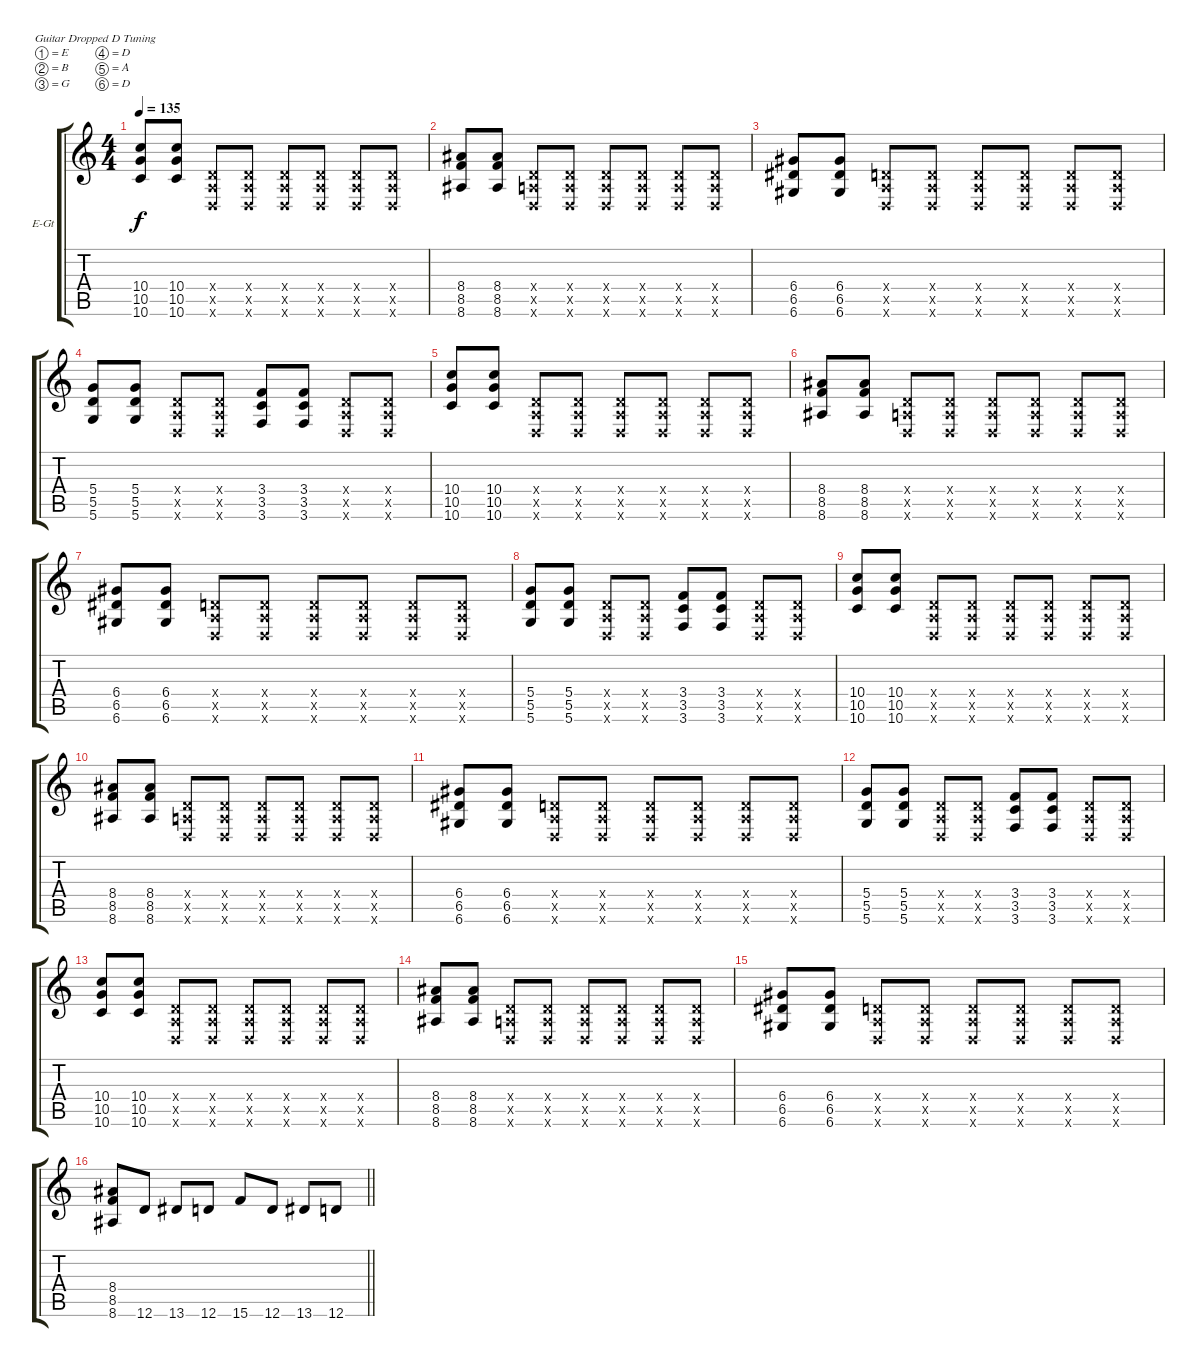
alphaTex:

\defaultSystemsLayout 4
\bracketExtendMode groupsimilarinstruments
\firstSystemTrackNameOrientation horizontal
\otherSystemsTrackNameOrientation horizontal
\track ("Electric Guitar" "E-Gt") {instrument distortionguitar}
\staff {score tabs}
\tuning (E4 B3 G3 D3 A2 D2)
\ts (4 4)
\tempo 135
\clef g2
\ks c
(10.6 10.5 10.4).8{dy f} (10.4 10.5 10.6).8 (0.6{x} 0.5{x} 0.4{x}).8 (0.6{x} 0.4{x} 0.5{x}).8 (0.6{x} 0.4{x} 0.5{x}).8 (0.6{x} 0.4{x} 0.5{x}).8 (0.6{x} 0.4{x} 0.5{x}).8 (0.6{x} 0.5{x} 0.4{x}).8 |
(8.6 8.5 8.4).8 (8.4 8.5 8.6).8 (0.6{x} 0.4{x} 0.5{x}).8 (0.6{x} 0.4{x} 0.5{x}).8 (0.6{x} 0.4{x} 0.5{x}).8 (0.6{x} 0.4{x} 0.5{x}).8 (0.6{x} 0.4{x} 0.5{x}).8 (0.6{x} 0.5{x} 0.4{x}).8 |
(6.6 6.4 6.5).8 (6.5 6.4 6.6).8 (0.4{x} 0.6{x} 0.5{x}).8 (0.4{x} 0.6{x} 0.5{x}).8 (0.4{x} 0.6{x} 0.5{x}).8 (0.4{x} 0.6{x} 0.5{x}).8 (0.4{x} 0.5{x} 0.6{x}).8 (0.4{x} 0.5{x} 0.6{x}).8 |
(5.4 5.5 5.6).8 (5.4 5.5 5.6).8 (0.4{x} 0.5{x} 0.6{x}).8 (0.4{x} 0.5{x} 0.6{x}).8 (3.4 3.5 3.6).8 (3.4 3.5 3.6).8 (0.4{x} 0.5{x} 0.6{x}).8 (0.5{x} 0.4{x} 0.6{x}).8 |
(10.6 10.5 10.4).8 (10.4 10.5 10.6).8 (0.6{x} 0.5{x} 0.4{x}).8 (0.6{x} 0.4{x} 0.5{x}).8 (0.6{x} 0.4{x} 0.5{x}).8 (0.6{x} 0.4{x} 0.5{x}).8 (0.6{x} 0.4{x} 0.5{x}).8 (0.6{x} 0.5{x} 0.4{x}).8 |
(8.6 8.5 8.4).8 (8.4 8.5 8.6).8 (0.6{x} 0.4{x} 0.5{x}).8 (0.6{x} 0.4{x} 0.5{x}).8 (0.6{x} 0.4{x} 0.5{x}).8 (0.6{x} 0.4{x} 0.5{x}).8 (0.6{x} 0.4{x} 0.5{x}).8 (0.6{x} 0.5{x} 0.4{x}).8 |
(6.6 6.4 6.5).8 (6.5 6.4 6.6).8 (0.4{x} 0.6{x} 0.5{x}).8 (0.4{x} 0.6{x} 0.5{x}).8 (0.4{x} 0.6{x} 0.5{x}).8 (0.4{x} 0.6{x} 0.5{x}).8 (0.4{x} 0.5{x} 0.6{x}).8 (0.4{x} 0.5{x} 0.6{x}).8 |
(5.4 5.5 5.6).8 (5.4 5.5 5.6).8 (0.4{x} 0.5{x} 0.6{x}).8 (0.4{x} 0.5{x} 0.6{x}).8 (3.4 3.5 3.6).8 (3.4 3.5 3.6).8 (0.4{x} 0.5{x} 0.6{x}).8 (0.5{x} 0.4{x} 0.6{x}).8 |
(10.6 10.5 10.4).8 (10.4 10.5 10.6).8 (0.6{x} 0.5{x} 0.4{x}).8 (0.6{x} 0.4{x} 0.5{x}).8 (0.6{x} 0.4{x} 0.5{x}).8 (0.6{x} 0.4{x} 0.5{x}).8 (0.6{x} 0.4{x} 0.5{x}).8 (0.6{x} 0.5{x} 0.4{x}).8 |
(8.6 8.5 8.4).8 (8.4 8.5 8.6).8 (0.6{x} 0.4{x} 0.5{x}).8 (0.6{x} 0.4{x} 0.5{x}).8 (0.6{x} 0.4{x} 0.5{x}).8 (0.6{x} 0.4{x} 0.5{x}).8 (0.6{x} 0.4{x} 0.5{x}).8 (0.6{x} 0.5{x} 0.4{x}).8 |
(6.6 6.4 6.5).8 (6.5 6.4 6.6).8 (0.4{x} 0.6{x} 0.5{x}).8 (0.4{x} 0.6{x} 0.5{x}).8 (0.4{x} 0.6{x} 0.5{x}).8 (0.4{x} 0.6{x} 0.5{x}).8 (0.4{x} 0.5{x} 0.6{x}).8 (0.4{x} 0.5{x} 0.6{x}).8 |
(5.4 5.5 5.6).8 (5.4 5.5 5.6).8 (0.4{x} 0.5{x} 0.6{x}).8 (0.4{x} 0.5{x} 0.6{x}).8 (3.4 3.5 3.6).8 (3.4 3.5 3.6).8 (0.4{x} 0.5{x} 0.6{x}).8 (0.5{x} 0.4{x} 0.6{x}).8 |
(10.6 10.5 10.4).8 (10.4 10.5 10.6).8 (0.6{x} 0.5{x} 0.4{x}).8 (0.6{x} 0.4{x} 0.5{x}).8 (0.6{x} 0.4{x} 0.5{x}).8 (0.6{x} 0.4{x} 0.5{x}).8 (0.6{x} 0.4{x} 0.5{x}).8 (0.6{x} 0.5{x} 0.4{x}).8 |
(8.6 8.5 8.4).8 (8.4 8.5 8.6).8 (0.6{x} 0.4{x} 0.5{x}).8 (0.6{x} 0.4{x} 0.5{x}).8 (0.6{x} 0.4{x} 0.5{x}).8 (0.6{x} 0.4{x} 0.5{x}).8 (0.6{x} 0.4{x} 0.5{x}).8 (0.6{x} 0.5{x} 0.4{x}).8 |
(6.6 6.4 6.5).8 (6.5 6.4 6.6).8 (0.4{x} 0.6{x} 0.5{x}).8 (0.4{x} 0.6{x} 0.5{x}).8 (0.4{x} 0.6{x} 0.5{x}).8 (0.4{x} 0.6{x} 0.5{x}).8 (0.4{x} 0.5{x} 0.6{x}).8 (0.4{x} 0.5{x} 0.6{x}).8 |
\barLineRight lightlight
(8.4 8.5 8.6).8 12.6.8 13.6.8 12.6.8 15.6.8 12.6.8 13.6.8 12.6.8
